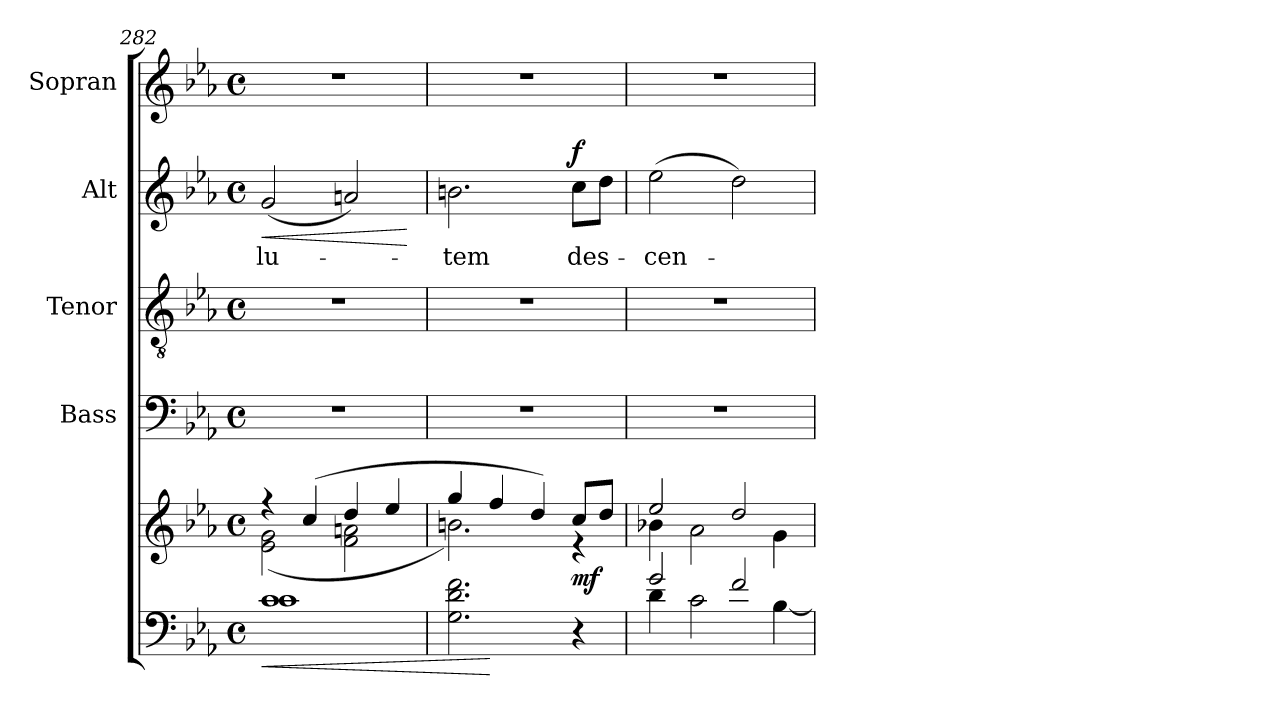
**kern	**kern	**dynam	**kern	**kern	**kern	**text	**dynam	**kern
*part5	*part5	*part5	*part4	*part3	*part2	*part2	*part2	*part1
*staff6	*staff5	*staff5/6	*staff4	*staff3	*staff2	*staff2	*staff2	*staff1
*	*	*	*I"Bass	*I"Tenor	*I"Alt	*	*	*I"Sopran
*	*	*	*I'B.	*I'T.	*I'A.	*	*	*I'S.
*clefF4	*clefG2	*	*clefF4	*clefGv2	*clefG2	*	*	*clefG2
*k[b-e-a-]	*k[b-e-a-]	*	*k[b-e-a-]	*k[b-e-a-]	*k[b-e-a-]	*	*	*k[b-e-a-]
*E-:	*E-:	*	*E-:	*E-:	*E-:	*	*	*E-:
*M4/4	*M4/4	*	*M4/4	*M4/4	*M4/4	*	*	*M4/4
*met(c)	*met(c)	*	*met(c)	*met(c)	*met(c)	*	*	*met(c)
=282	=282	=282	=282	=282	=282	=282	=282	=282
*^	*	*	*	*	*	*	*	*
!	!	!	!LO:HP:b=2	!	!	!	!LO:LY:b	!LO:HP:b	!
*	*	*^	*	*	*	*	*	*	*
1c	1c	4ree	(2e-\ 2g\	<	1r	1r	(<2g/	-lu-	<	1r
.	.	(4cc/	.	.	.	.	.	.	.	.
.	.	4dd/	2f\ 2an\	.	.	.	2an/)	.	.	.
.	.	4ee-/	.	.	.	.	.	.	.	.
*v	*v	*	*	*	*	*	*	*	*	*
*	*v	*v	*	*	*	*	*	*	*
.	.	.	.	.	.	.	[	.
=283	=283	=283	=283	=283	=283	=283	=283	=283
*	*^	*	*	*	*	*	*	*
!	!	!	!	!	!	!	!LO:LY:b	!	!
2.G\ 2.d\ 2.f\	4gg/	2.bn\)	.	1r	1r	2.bn\	-tem	.	1r
.	4ff/	.	[	.	.	.	.	.	.
.	4dd/)	.	.	.	.	.	.	.	.
!	!	!	!LO:DY:b	!	!	!	!LO:LY:b	!LO:DY:a	!
4r	8cc/L	4re	mf	.	.	8cc\L	des-	f	.
.	8dd/J	.	.	.	.	8dd\J	.	.	.
=284	=284	=284	=284	=284	=284	=284	=284	=284	=284
*^	*	*	*	*	*	*	*	*	*
!	!	!	!	!	!	!	!	!LO:LY:b	!	!
2g/	4d\	2ee-/	4b-X\	.	1r	1r	(>2ee-\	-cen-	.	1r
.	2c\	.	2a-\	.	.	.	.	.	.	.
2f/	.	2dd/	.	.	.	.	2dd\)	.	.	.
.	[<4B-\	.	4g\	.	.	.	.	.	.	.
*v	*v	*	*	*	*	*	*	*	*	*
*	*v	*v	*	*	*	*	*	*	*
=	=	=	=	=	=	=	=	=
*-	*-	*-	*-	*-	*-	*-	*-	*-
